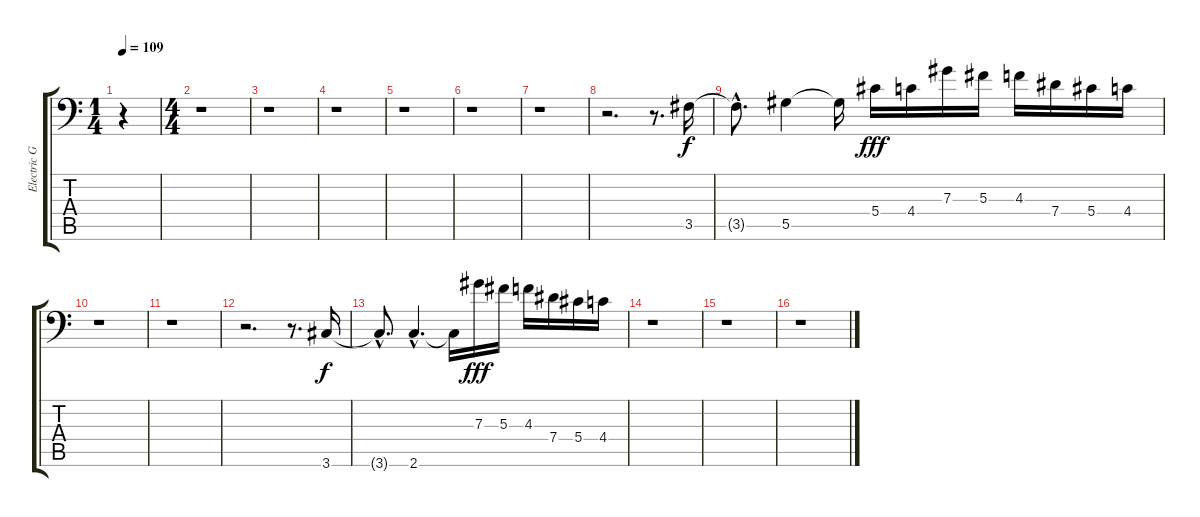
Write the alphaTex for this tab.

\track ("Electric Guitar 2" "Electric G") {instrument distortionguitar}
\staff {score tabs}
\tuning (Bb3 F3 Db3 Ab2 Eb2 Bb1) {hide}
\ts (1 4)
\tempo 109
\clef f4
\ks c
r.4{dy f instrument distortionguitar} |
\ts (4 4)
r.1 |
r.1 |
r.1 |
r.1 |
r.1 |
r.1 |
r.2{d} r.8{d} 3.5.16 |
3.5{hac t}.8{d} 5.5.4 5.5{t}.16 5.4.16{dy fff} 4.4.16 7.3.16 5.3.16 4.3.16 7.4.16 5.4.16 4.4.16 |
r.1 |
r.1 |
r.2{d} r.8{d} 3.6.16{dy f} |
3.6{hac t}.8{d} 2.6{hac}.4{d} 2.6{t}.16 7.3.16{dy fff} 5.3.16 4.3.16 7.4.16 5.4.16 4.4.16 |
r.1 |
r.1 |
r.1
